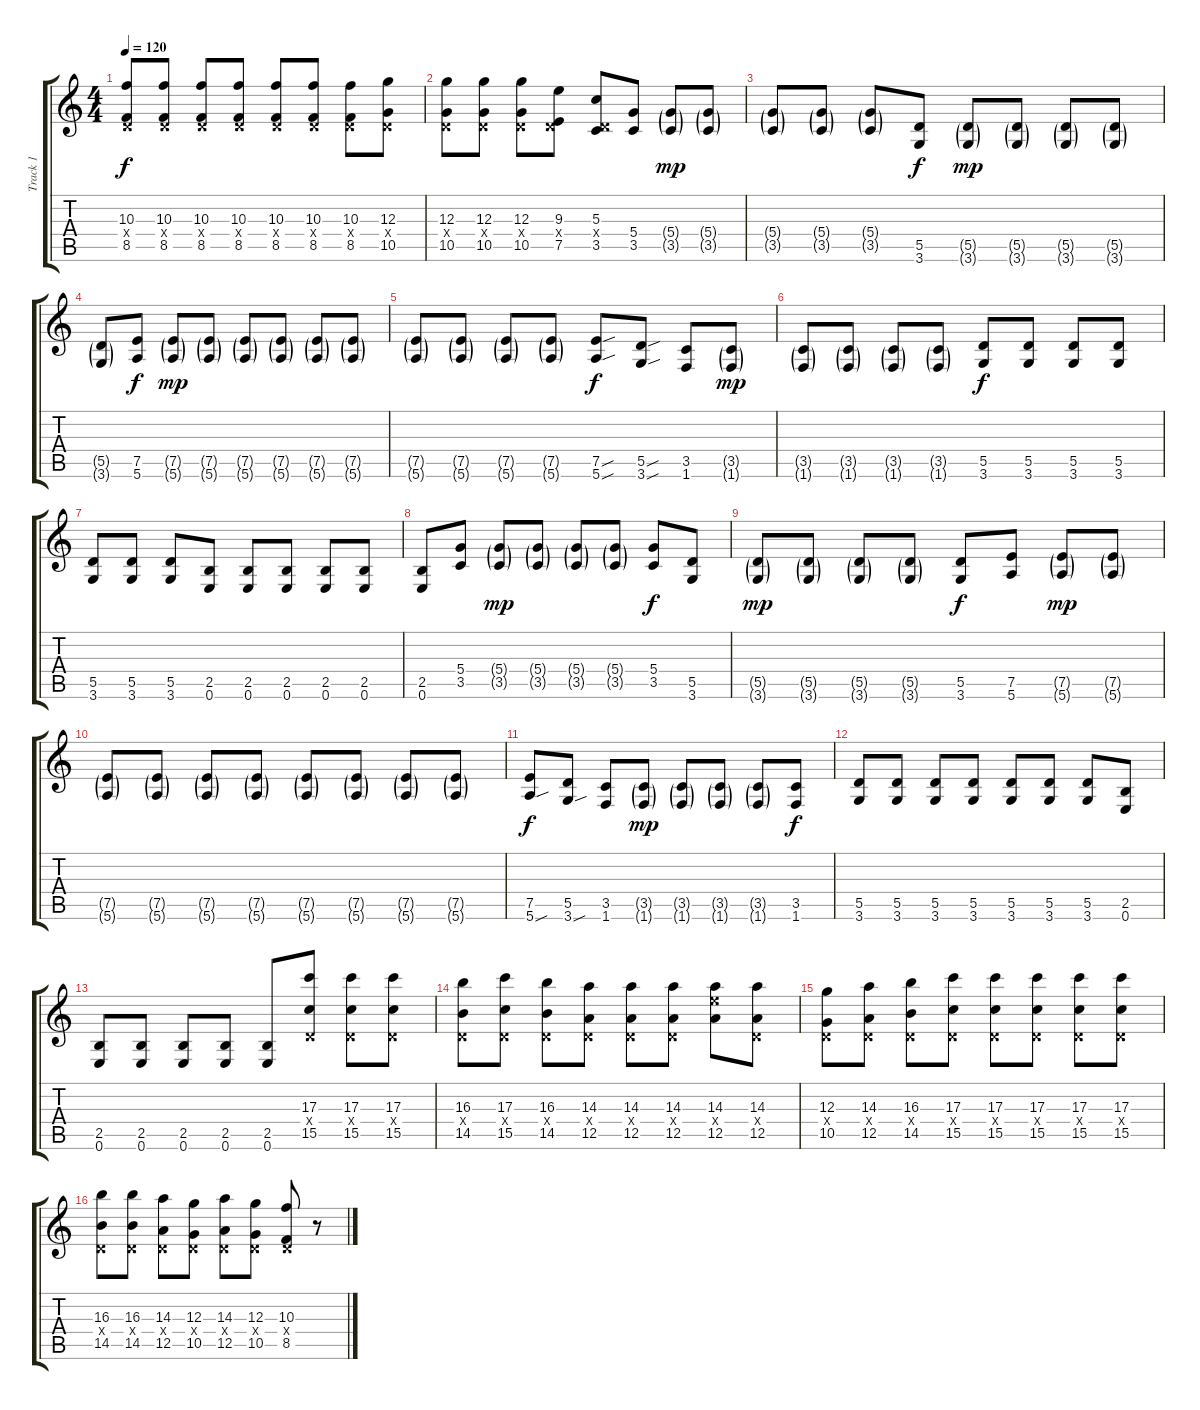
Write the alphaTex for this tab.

\track ("Track 1" "Track 1") {instrument acousticguitarnylon}
\staff {score tabs}
\tuning (E4 B3 G3 D3 A2 E2) {hide}
\ts (4 4)
\tempo 120
\clef g2
\ks c
(10.3 0.4{x} 8.5).8{dy f instrument acousticguitarnylon} (10.3 0.4{x} 8.5).8 (10.3 0.4{x} 8.5).8 (10.3 0.4{x} 8.5).8 (10.3 0.4{x} 8.5).8 (10.3 0.4{x} 8.5).8 (10.3 0.4{x} 8.5).8 (12.3 0.4{x} 10.5).8 |
(12.3 0.4{x} 10.5).8 (12.3 0.4{x} 10.5).8 (12.3 0.4{x} 10.5).8 (9.3 0.4{x} 7.5).8 (5.3 0.4{x} 3.5).8 (5.4 3.5).8 (5.4{g} 3.5{g}).8{dy mp} (5.4{g} 3.5{g}).8 |
(5.4{g} 3.5{g}).8 (5.4{g} 3.5{g}).8 (5.4{g} 3.5{g}).8 (5.5 3.6).8{dy f} (5.5{g} 3.6{g}).8{dy mp} (5.5{g} 3.6{g}).8 (5.5{g} 3.6{g}).8 (5.5{g} 3.6{g}).8 |
(5.5{g} 3.6{g}).8 (7.5 5.6).8{dy f} (7.5{g} 5.6{g}).8{dy mp} (7.5{g} 5.6{g}).8 (7.5{g} 5.6{g}).8 (7.5{g} 5.6{g}).8 (7.5{g} 5.6{g}).8 (7.5{g} 5.6{g}).8 |
(7.5{g} 5.6{g}).8 (7.5{g} 5.6{g}).8 (7.5{g} 5.6{g}).8 (7.5{g} 5.6{g}).8 (7.5{sou} 5.6{sou}).8{dy f} (5.5{sou} 3.6{sou}).8 (3.5 1.6).8 (3.5{g} 1.6{g}).8{dy mp} |
(3.5{g} 1.6{g}).8 (3.5{g} 1.6{g}).8 (3.5{g} 1.6{g}).8 (3.5{g} 1.6{g}).8 (5.5 3.6).8{dy f} (5.5 3.6).8 (5.5 3.6).8 (5.5 3.6).8 |
(5.5 3.6).8 (5.5 3.6).8 (5.5 3.6).8 (2.5 0.6).8 (2.5 0.6).8 (2.5 0.6).8 (2.5 0.6).8 (2.5 0.6).8 |
(2.5 0.6).8 (5.4 3.5).8 (5.4{g} 3.5{g}).8{dy mp} (5.4{g} 3.5{g}).8 (5.4{g} 3.5{g}).8 (5.4{g} 3.5{g}).8 (5.4 3.5).8{dy f} (5.5 3.6).8 |
(5.5{g} 3.6{g}).8{dy mp} (5.5{g} 3.6{g}).8 (5.5{g} 3.6{g}).8 (5.5{g} 3.6{g}).8 (5.5 3.6).8{dy f} (7.5 5.6).8 (7.5{g} 5.6{g}).8{dy mp} (7.5{g} 5.6{g}).8 |
(7.5{g} 5.6{g}).8 (7.5{g} 5.6{g}).8 (7.5{g} 5.6{g}).8 (7.5{g} 5.6{g}).8 (7.5{g} 5.6{g}).8 (7.5{g} 5.6{g}).8 (7.5{g} 5.6{g}).8 (7.5{g} 5.6{g}).8 |
(7.5 5.6{sou}).8{dy f} (5.5 3.6{sou}).8 (3.5 1.6).8 (3.5{g} 1.6{g}).8{dy mp} (3.5{g} 1.6{g}).8 (3.5{g} 1.6{g}).8 (3.5{g} 1.6{g}).8 (3.5 1.6).8{dy f} |
(5.5 3.6).8 (5.5 3.6).8 (5.5 3.6).8 (5.5 3.6).8 (5.5 3.6).8 (5.5 3.6).8 (5.5 3.6).8 (2.5 0.6).8 |
(2.5 0.6).8 (2.5 0.6).8 (2.5 0.6).8 (2.5 0.6).8 (2.5 0.6).8 (17.3 0.4{x} 15.5).8 (17.3 0.4{x} 15.5).8 (17.3 0.4{x} 15.5).8 |
(16.3 0.4{x} 14.5).8 (17.3 0.4{x} 15.5).8 (16.3 0.4{x} 14.5).8 (14.3 0.4{x} 12.5).8 (14.3 0.4{x} 12.5).8 (14.3 0.4{x} 12.5).8 (14.3 14.4{x} 12.5).8 (14.3 0.4{x} 12.5).8 |
(12.3 0.4{x} 10.5).8 (14.3 0.4{x} 12.5).8 (16.3 0.4{x} 14.5).8 (17.3 0.4{x} 15.5).8 (17.3 0.4{x} 15.5).8 (17.3 0.4{x} 15.5).8 (17.3 0.4{x} 15.5).8 (17.3 0.4{x} 15.5).8 |
(16.3 0.4{x} 14.5).8 (16.3 0.4{x} 14.5).8 (14.3 0.4{x} 12.5).8 (12.3 0.4{x} 10.5).8 (14.3 0.4{x} 12.5).8 (12.3 0.4{x} 10.5).8 (10.3 0.4{x} 8.5).8 r.8
